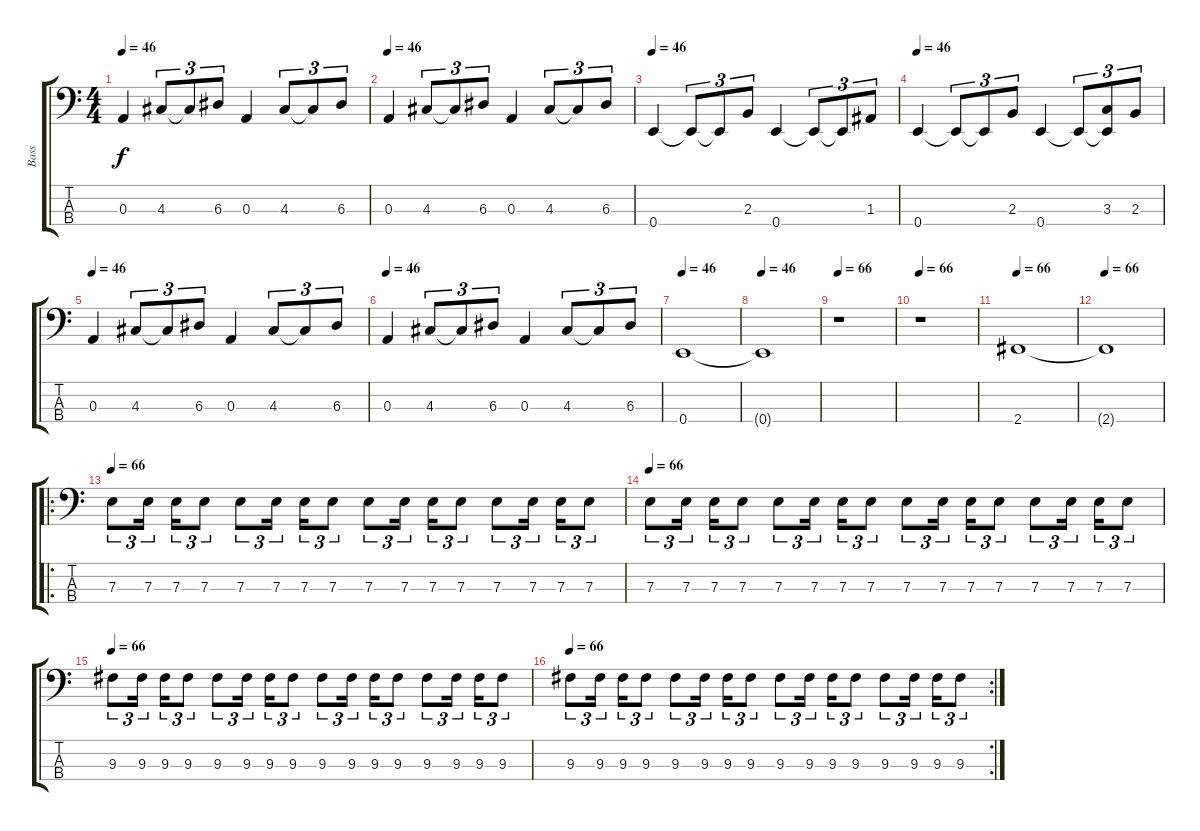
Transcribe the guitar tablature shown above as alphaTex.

\track ("Bass" "Bass") {instrument electricbassfinger}
\staff {score tabs}
\tuning (G2 D2 A1 E1) {hide}
\ts (4 4)
\tempo 46
\clef f4
\ks c
0.3.4{dy f} 4.3.8{tu (3 2)} 4.3{t}.8{tu (3 2)} 6.3.8{tu (3 2)} 0.3.4 4.3.8{tu (3 2)} 4.3{t}.8{tu (3 2)} 6.3.8{tu (3 2)} |
\tempo 46
0.3.4 4.3.8{tu (3 2)} 4.3{t}.8{tu (3 2)} 6.3.8{tu (3 2)} 0.3.4 4.3.8{tu (3 2)} 4.3{t}.8{tu (3 2)} 6.3.8{tu (3 2)} |
\tempo 46
0.4.4 0.4{t}.8{tu (3 2)} 0.4{t}.8{tu (3 2)} 2.3.8{tu (3 2)} 0.4.4 0.4{t}.8{tu (3 2)} 0.4{t}.8{tu (3 2)} 1.3.8{tu (3 2)} |
\tempo 46
0.4.4 0.4{t}.8{tu (3 2)} 0.4{t}.8{tu (3 2)} 2.3.8{tu (3 2)} 0.4.4 0.4{t}.8{tu (3 2)} (3.3 0.4{t}).8{tu (3 2)} 2.3.8{tu (3 2)} |
\tempo 46
0.3.4 4.3.8{tu (3 2)} 4.3{t}.8{tu (3 2)} 6.3.8{tu (3 2)} 0.3.4 4.3.8{tu (3 2)} 4.3{t}.8{tu (3 2)} 6.3.8{tu (3 2)} |
\tempo 46
0.3.4 4.3.8{tu (3 2)} 4.3{t}.8{tu (3 2)} 6.3.8{tu (3 2)} 0.3.4 4.3.8{tu (3 2)} 4.3{t}.8{tu (3 2)} 6.3.8{tu (3 2)} |
\tempo 46
0.4.1 |
\tempo 46
0.4{t}.1 |
\tempo 66
r.1 |
\tempo 66
r.1 |
\tempo 66
2.4.1 |
\tempo 66
2.4{t}.1 |
\ro
\tempo 66
7.3.8{tu (3 2)} 7.3.16{tu (3 2)} 7.3.16{tu (3 2)} 7.3.8{tu (3 2)} 7.3.8{tu (3 2)} 7.3.16{tu (3 2)} 7.3.16{tu (3 2)} 7.3.8{tu (3 2)} 7.3.8{tu (3 2)} 7.3.16{tu (3 2)} 7.3.16{tu (3 2)} 7.3.8{tu (3 2)} 7.3.8{tu (3 2)} 7.3.16{tu (3 2)} 7.3.16{tu (3 2)} 7.3.8{tu (3 2)} |
\tempo 66
7.3.8{tu (3 2)} 7.3.16{tu (3 2)} 7.3.16{tu (3 2)} 7.3.8{tu (3 2)} 7.3.8{tu (3 2)} 7.3.16{tu (3 2)} 7.3.16{tu (3 2)} 7.3.8{tu (3 2)} 7.3.8{tu (3 2)} 7.3.16{tu (3 2)} 7.3.16{tu (3 2)} 7.3.8{tu (3 2)} 7.3.8{tu (3 2)} 7.3.16{tu (3 2)} 7.3.16{tu (3 2)} 7.3.8{tu (3 2)} |
\tempo 66
9.3.8{tu (3 2)} 9.3.16{tu (3 2)} 9.3.16{tu (3 2)} 9.3.8{tu (3 2)} 9.3.8{tu (3 2)} 9.3.16{tu (3 2)} 9.3.16{tu (3 2)} 9.3.8{tu (3 2)} 9.3.8{tu (3 2)} 9.3.16{tu (3 2)} 9.3.16{tu (3 2)} 9.3.8{tu (3 2)} 9.3.8{tu (3 2)} 9.3.16{tu (3 2)} 9.3.16{tu (3 2)} 9.3.8{tu (3 2)} |
\rc 2
\tempo 66
9.3.8{tu (3 2)} 9.3.16{tu (3 2)} 9.3.16{tu (3 2)} 9.3.8{tu (3 2)} 9.3.8{tu (3 2)} 9.3.16{tu (3 2)} 9.3.16{tu (3 2)} 9.3.8{tu (3 2)} 9.3.8{tu (3 2)} 9.3.16{tu (3 2)} 9.3.16{tu (3 2)} 9.3.8{tu (3 2)} 9.3.8{tu (3 2)} 9.3.16{tu (3 2)} 9.3.16{tu (3 2)} 9.3.8{tu (3 2)}
